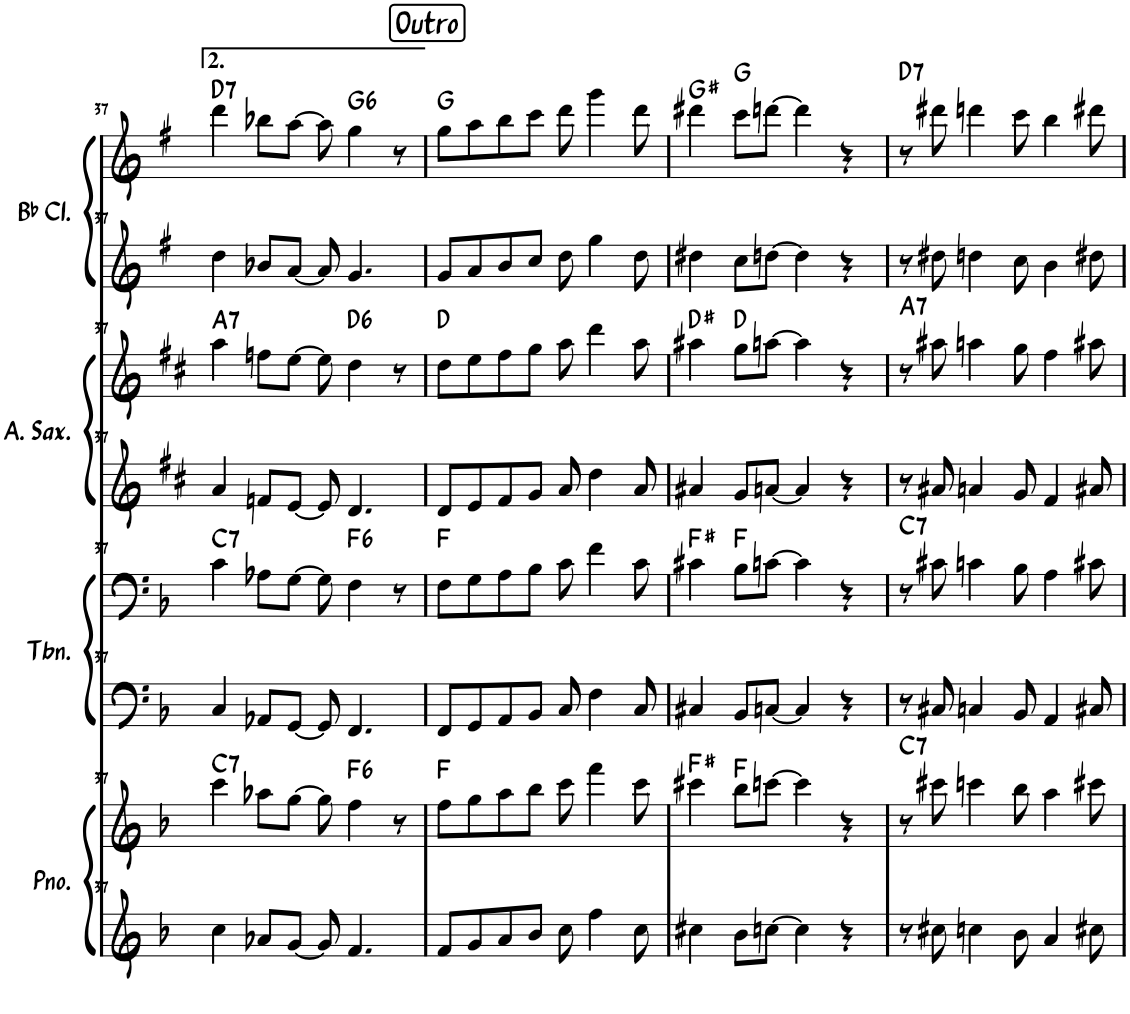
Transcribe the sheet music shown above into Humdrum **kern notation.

**kern	**kern	**harte	**kern	**kern	**harte	**kern	**kern	**harte	**kern	**kern	**harte
*part4	*part4	*part4	*part3	*part3	*part3	*part2	*part2	*part2	*part1	*part1	*part1
*staff8	*staff7	*	*staff6	*staff5	*	*staff4	*staff3	*	*staff2	*staff1	*
*I"钢琴	*	*	*I"长号	*	*	*I"中音萨克斯	*	*	*I"降B调单簧管	*	*
!!LO:PB:g=z
*clefG2	*clefG2	*	*clefF4	*clefF4	*	*clefG2	*clefG2	*	*clefG2	*clefG2	*
*	*	*	*	*	*	*Trd5c9	*Trd5c9	*	*Trd1c2	*Trd1c2	*
*k[b-]	*k[b-]	*	*k[b-]	*k[b-]	*	*k[f#c#]	*k[f#c#]	*	*k[f#]	*k[f#]	*
*M4/4	*M4/4	*	*M4/4	*M4/4	*	*M4/4	*M4/4	*	*M4/4	*M4/4	*
=37	=37	=37	=37	=37	=37	=37	=37	=37	=37	=37	=37
!	!	!LO:H:kt=7	!	!	!LO:H:kt=7	!	!	!LO:H:kt=7	!	!	!LO:H:kt=7
4cc\	4ccc\	C:7	4C/	4c\	C:7	4a/	4aa\	A:7	4dd\	4ddd\	D:7
8a-X/L	8aa-X\L	.	8AA-X/L	8A-X\L	.	8fn/L	8ffn\L	.	8b-X/L	8bb-X\L	.
[8g/J	[8gg\J	.	[8GG/J	[8G\J	.	[8e/J	[8ee\J	.	[8a/J	[8aa\J	.
8g/]	8gg\]	.	8GG/]	8G\]	.	8e/]	8ee\]	.	8a/]	8aa\]	.
!	!	!LO:H:kt=6	!	!	!LO:H:kt=6	!	!	!LO:H:kt=6	!	!	!LO:H:kt=6
4.f/	4ff\	F:maj6	4.FF/	4F\	F:maj6	4.d/	4dd\	D:maj6	4.g/	4gg\	G:maj6
.	8r	.	.	8r	.	.	8r	.	.	8r	.
!!LO:REH:place=s1:a:B:cj:fs=14:t=Outro
=38	=38	=38	=38	=38	=38	=38	=38	=38	=38	=38	=38
8f/L	8ff\L	F:maj	8FF/L	8F\L	F:maj	8d/L	8dd\L	D:maj	8g/L	8gg\L	G:maj
8g/	8gg\	.	8GG/	8G\	.	8e/	8ee\	.	8a/	8aa\	.
8a/	8aa\	.	8AA/	8A\	.	8f#/	8ff#\	.	8b/	8bb\	.
8b-/J	8bb-\J	.	8BB-/J	8B-\J	.	8g/J	8gg\J	.	8cc/J	8ccc\J	.
8cc\	8ccc\	.	8C/	8c\	.	8a/	8aa\	.	8dd\	8ddd\	.
4ff\	4fff\	.	4F\	4f\	.	4dd\	4ddd\	.	4gg\	4ggg\	.
8cc\	8ccc\	.	8C/	8c\	.	8a/	8aa\	.	8dd\	8ddd\	.
=39	=39	=39	=39	=39	=39	=39	=39	=39	=39	=39	=39
4cc#X\	4ccc#X\	F#:maj	4C#X/	4c#X\	F#:maj	4a#X/	4aa#X\	D#:maj	4dd#X\	4ddd#X\	G#:maj
8b-\L	8bb-\L	F:maj	8BB-/L	8B-\L	F:maj	8g/L	8gg\L	D:maj	8cc\L	8ccc\L	G:maj
[8ccn\J	[8cccn\J	.	[8Cn/J	[8cn\J	.	[8an/J	[8aan\J	.	[8ddn\J	[8dddn\J	.
4cc\]	4ccc\]	.	4C/]	4c\]	.	4a/]	4aa\]	.	4dd\]	4ddd\]	.
4r	4r	.	4r	4r	.	4r	4r	.	4r	4r	.
=40	=40	=40	=40	=40	=40	=40	=40	=40	=40	=40	=40
!	!	!LO:H:kt=7	!	!	!LO:H:kt=7	!	!	!LO:H:kt=7	!	!	!LO:H:kt=7
8r	8r	C:7	8r	8r	C:7	8r	8r	A:7	8r	8r	D:7
8cc#X\	8ccc#X\	.	8C#X/	8c#X\	.	8a#X/	8aa#X\	.	8dd#X\	8ddd#X\	.
4ccn\	4cccn\	.	4Cn/	4cn\	.	4an/	4aan\	.	4ddn\	4dddn\	.
8b-\	8bb-\	.	8BB-/	8B-\	.	8g/	8gg\	.	8cc\	8ccc\	.
4a/	4aa\	.	4AA/	4A\	.	4f#/	4ff#\	.	4b\	4bb\	.
8cc#X\	8ccc#X\	.	8C#X/	8c#X\	.	8a#X/	8aa#X\	.	8dd#X\	8ddd#X\	.
=	=	=	=	=	=	=	=	=	=	=	=
*-	*-	*-	*-	*-	*-	*-	*-	*-	*-	*-	*-
